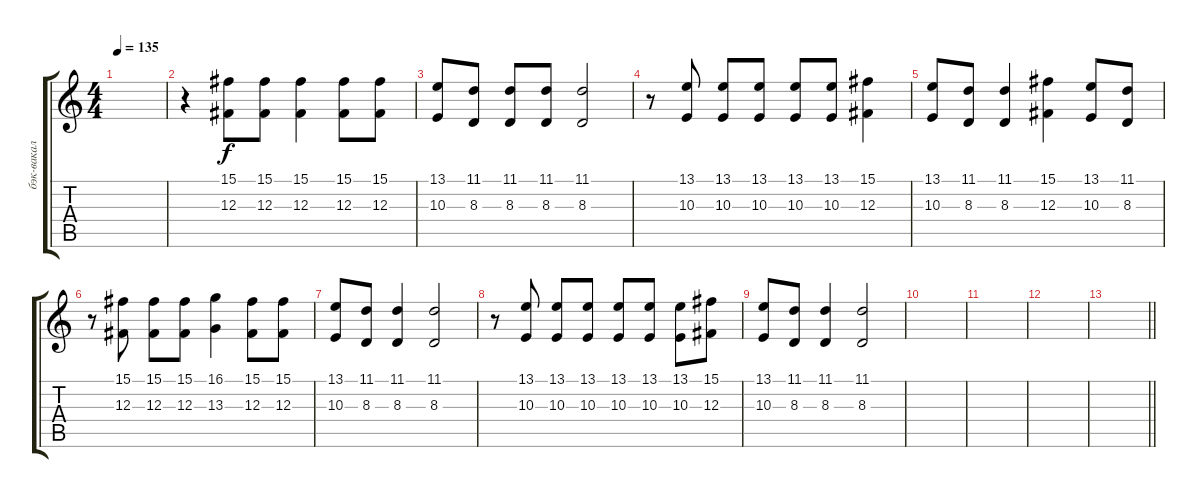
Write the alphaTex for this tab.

\track ("бэк-вакал" "бэк-вакал") {instrument lead1square}
\staff {score tabs}
\tuning (Eb4 Bb3 Gb3 Db3 Ab2 Eb2) {hide}
\ts (4 4)
\tempo 135
\clef g2
\ks c
|
r.4 (15.1 12.3).8 (15.1 12.3).8 (15.1 12.3).4 (15.1 12.3).8 (15.1 12.3).8 |
(13.1 10.3).8 (11.1 8.3).8 (11.1 8.3).8 (11.1 8.3).8 (11.1 8.3).2 |
r.8 (13.1 10.3).8 (13.1 10.3).8 (13.1 10.3).8 (13.1 10.3).8 (13.1 10.3).8 (15.1 12.3).4 |
(13.1 10.3).8 (11.1 8.3).8 (11.1 8.3).4 (15.1 12.3).4 (13.1 10.3).8 (11.1 8.3).8 |
r.8 (15.1 12.3).8 (15.1 12.3).8 (15.1 12.3).8 (16.1 13.3).4 (15.1 12.3).8 (15.1 12.3).8 |
(13.1 10.3).8 (11.1 8.3).8 (11.1 8.3).4 (11.1 8.3).2 |
r.8 (13.1 10.3).8 (13.1 10.3).8 (13.1 10.3).8 (13.1 10.3).8 (13.1 10.3).8 (13.1 10.3).8 (15.1 12.3).8 |
(13.1 10.3).8 (11.1 8.3).8 (11.1 8.3).4 (11.1 8.3).2 |
|
|
|
\barLineRight lightlight
